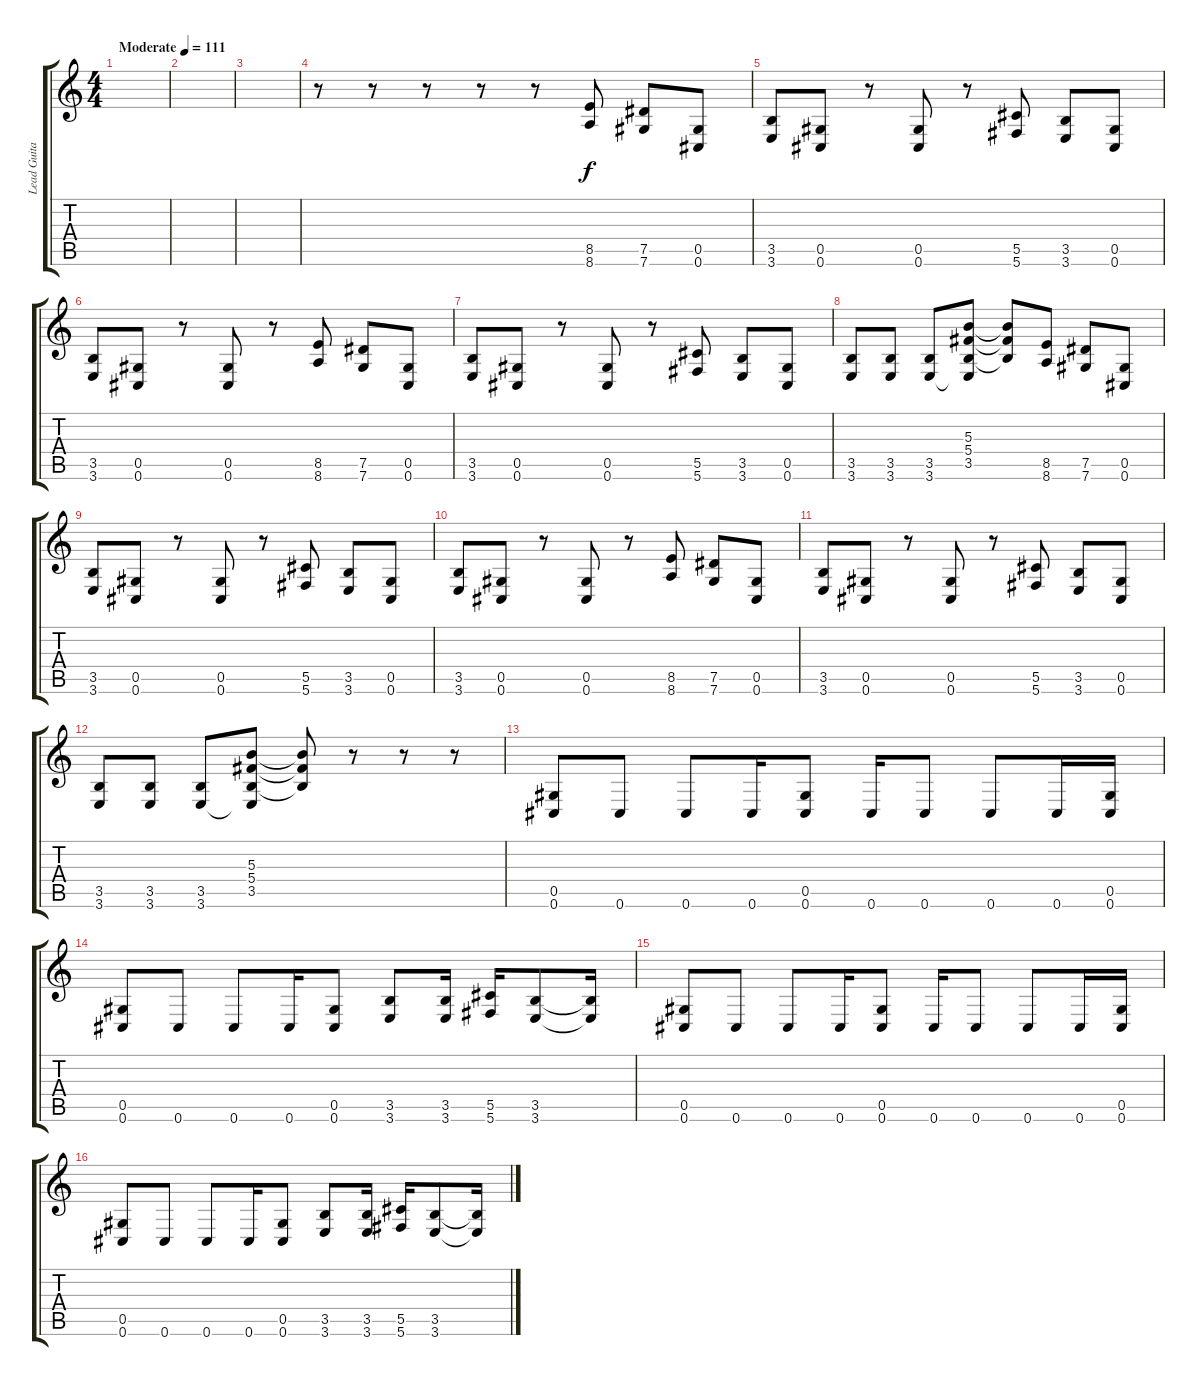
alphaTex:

\track ("Lead Guitar" "Lead Guita") {instrument overdrivenguitar}
\staff {score tabs}
\tuning (Eb4 Bb3 Gb3 Db3 Ab2 Db2) {hide}
\ts (4 4)
\tempo (111 "Moderate")
\clef g2
\ks c
|
|
|
r.8 r.8 r.8 r.8 r.8 (8.5 8.6).8 (7.5 7.6).8 (0.5 0.6).8 |
(3.5 3.6).8 (0.5 0.6).8 r.8 (0.5 0.6).8 r.8 (5.5 5.6).8 (3.5 3.6).8 (0.5 0.6).8 |
(3.5 3.6).8 (0.5 0.6).8 r.8 (0.5 0.6).8 r.8 (8.5 8.6).8 (7.5 7.6).8 (0.5 0.6).8 |
(3.5 3.6).8 (0.5 0.6).8 r.8 (0.5 0.6).8 r.8 (5.5 5.6).8 (3.5 3.6).8 (0.5 0.6).8 |
(3.5 3.6).8 (3.5 3.6).8 (3.5 3.6).8 (5.3 5.4 3.5 3.6{t}).8 (5.3{t} 5.4{t} 3.5{t}).8 (8.5 8.6).8 (7.5 7.6).8 (0.5 0.6).8 |
(3.5 3.6).8 (0.5 0.6).8 r.8 (0.5 0.6).8 r.8 (5.5 5.6).8 (3.5 3.6).8 (0.5 0.6).8 |
(3.5 3.6).8 (0.5 0.6).8 r.8 (0.5 0.6).8 r.8 (8.5 8.6).8 (7.5 7.6).8 (0.5 0.6).8 |
(3.5 3.6).8 (0.5 0.6).8 r.8 (0.5 0.6).8 r.8 (5.5 5.6).8 (3.5 3.6).8 (0.5 0.6).8 |
(3.5 3.6).8 (3.5 3.6).8 (3.5 3.6).8 (5.3 5.4 3.5 3.6{t}).8 (5.3{t} 5.4{t} 3.5{t}).8 r.8 r.8 r.8 |
(0.5 0.6).8 0.6.8 0.6.8 0.6.16 (0.5 0.6).8 0.6.16 0.6.8 0.6.8 0.6.16 (0.5 0.6).16 |
(0.5 0.6).8 0.6.8 0.6.8 0.6.16 (0.5 0.6).8 (3.5 3.6).8 (3.5 3.6).16 (5.5 5.6).16 (3.5 3.6).8 (3.5{t} 3.6{t}).16 |
(0.5 0.6).8 0.6.8 0.6.8 0.6.16 (0.5 0.6).8 0.6.16 0.6.8 0.6.8 0.6.16 (0.5 0.6).16 |
(0.5 0.6).8 0.6.8 0.6.8 0.6.16 (0.5 0.6).8 (3.5 3.6).8 (3.5 3.6).16 (5.5 5.6).16 (3.5 3.6).8 (3.5{t} 3.6{t}).16
